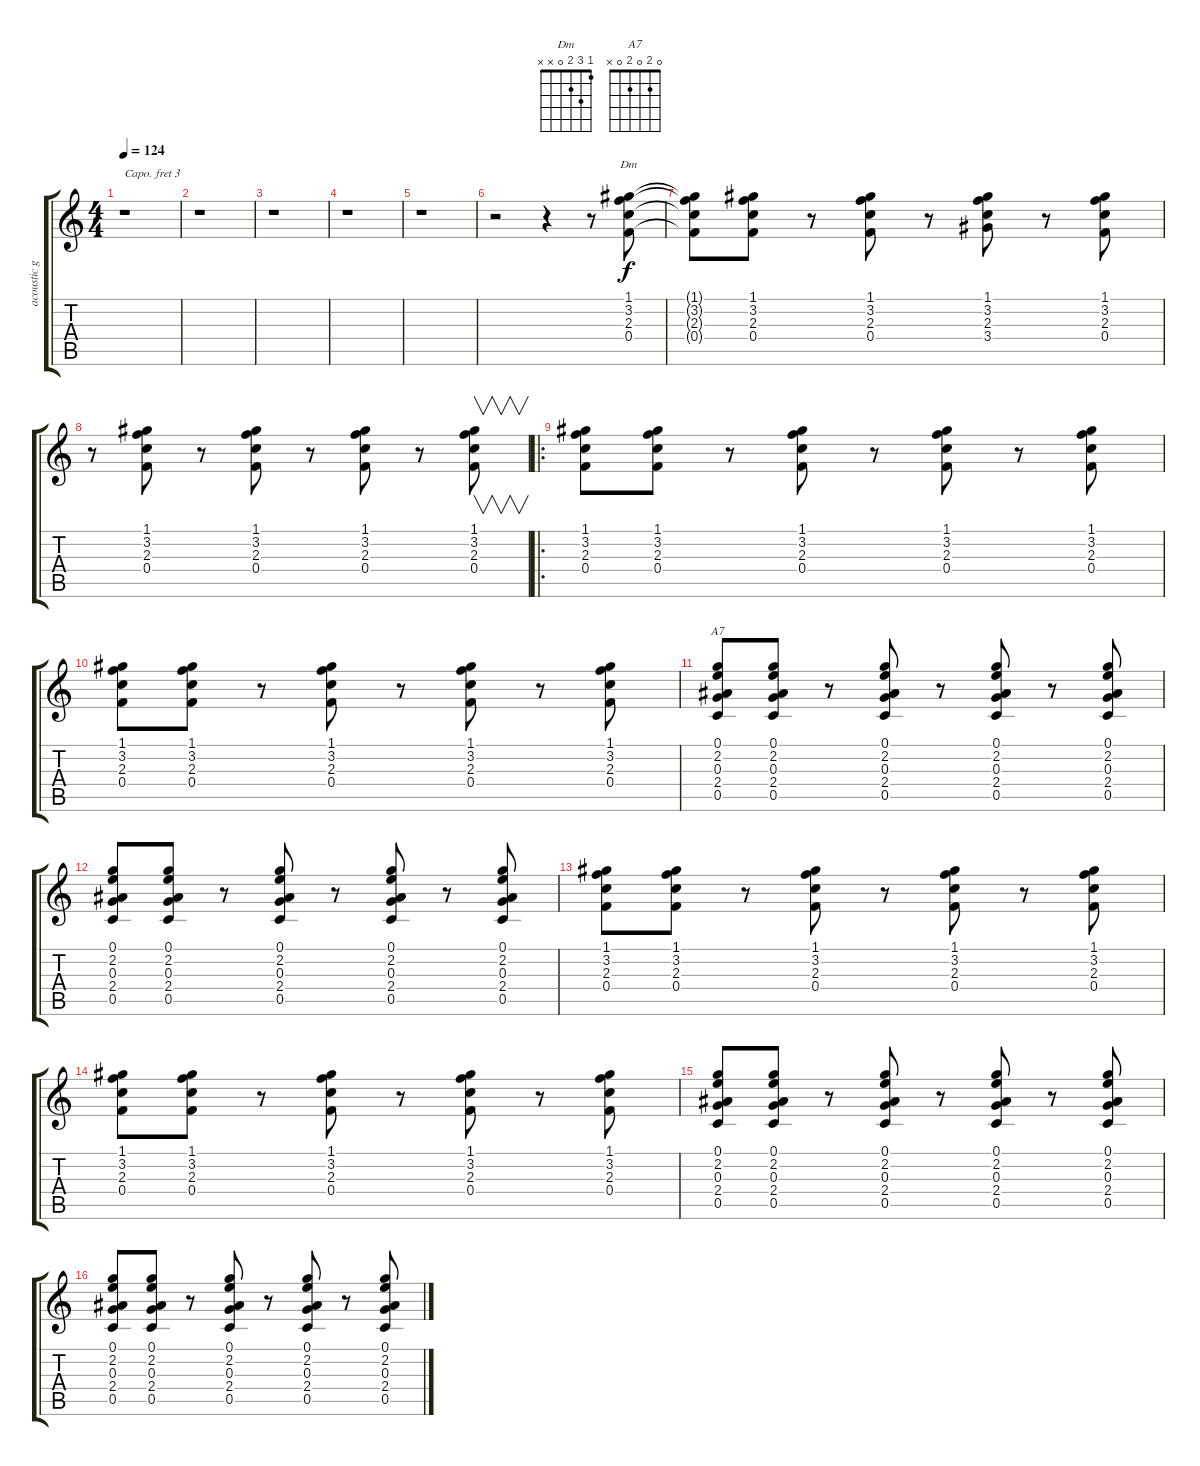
\track ("acoustic guitar capo 3" "acoustic g") {instrument acousticguitarsteel}
\staff {score tabs}
\capo 3
\tuning (E4 B3 G3 D3 A2 E2) {hide}
\chord ("Dm" 1 3 2 0 x x)
\chord ("A7" 0 2 0 2 0 x)
\ts (4 4)
\tempo 124
\clef g2
\ks c
r.1{dy f instrument acousticguitarsteel} |
r.1 |
r.1 |
r.1 |
r.1 |
r.2 r.4 r.8 (1.1 3.2 2.3 0.4).8{ch "Dm"} |
(1.1{t} 3.2{t} 2.3{t} 0.4{t}).8 (1.1 3.2 2.3 0.4).8 r.8 (1.1 3.2 2.3 0.4).8 r.8 (1.1 3.2 2.3 3.4).8 r.8 (1.1 3.2 2.3 0.4).8 |
r.8 (1.1 3.2 2.3 0.4).8 r.8 (1.1 3.2 2.3 0.4).8 r.8 (1.1 3.2 2.3 0.4).8 r.8 (1.1 3.2 2.3 0.4).8{v} |
\ro
(1.1 3.2 2.3 0.4).8 (1.1 3.2 2.3 0.4).8 r.8 (1.1 3.2 2.3 0.4).8 r.8 (1.1 3.2 2.3 0.4).8 r.8 (1.1 3.2 2.3 0.4).8 |
(1.1 3.2 2.3 0.4).8 (1.1 3.2 2.3 0.4).8 r.8 (1.1 3.2 2.3 0.4).8 r.8 (1.1 3.2 2.3 0.4).8 r.8 (1.1 3.2 2.3 0.4).8 |
(0.1 2.2 0.3 2.4 0.5).8{ch "A7"} (0.1 2.2 0.3 2.4 0.5).8 r.8 (0.1 2.2 0.3 2.4 0.5).8 r.8 (0.1 2.2 0.3 2.4 0.5).8 r.8 (0.1 2.2 0.3 2.4 0.5).8 |
(0.1 2.2 0.3 2.4 0.5).8 (0.1 2.2 0.3 2.4 0.5).8 r.8 (0.1 2.2 0.3 2.4 0.5).8 r.8 (0.1 2.2 0.3 2.4 0.5).8 r.8 (0.1 2.2 0.3 2.4 0.5).8 |
(1.1 3.2 2.3 0.4).8 (1.1 3.2 2.3 0.4).8 r.8 (1.1 3.2 2.3 0.4).8 r.8 (1.1 3.2 2.3 0.4).8 r.8 (1.1 3.2 2.3 0.4).8 |
(1.1 3.2 2.3 0.4).8 (1.1 3.2 2.3 0.4).8 r.8 (1.1 3.2 2.3 0.4).8 r.8 (1.1 3.2 2.3 0.4).8 r.8 (1.1 3.2 2.3 0.4).8 |
(0.1 2.2 0.3 2.4 0.5).8 (0.1 2.2 0.3 2.4 0.5).8 r.8 (0.1 2.2 0.3 2.4 0.5).8 r.8 (0.1 2.2 0.3 2.4 0.5).8 r.8 (0.1 2.2 0.3 2.4 0.5).8 |
(0.1 2.2 0.3 2.4 0.5).8 (0.1 2.2 0.3 2.4 0.5).8 r.8 (0.1 2.2 0.3 2.4 0.5).8 r.8 (0.1 2.2 0.3 2.4 0.5).8 r.8 (0.1 2.2 0.3 2.4 0.5).8
